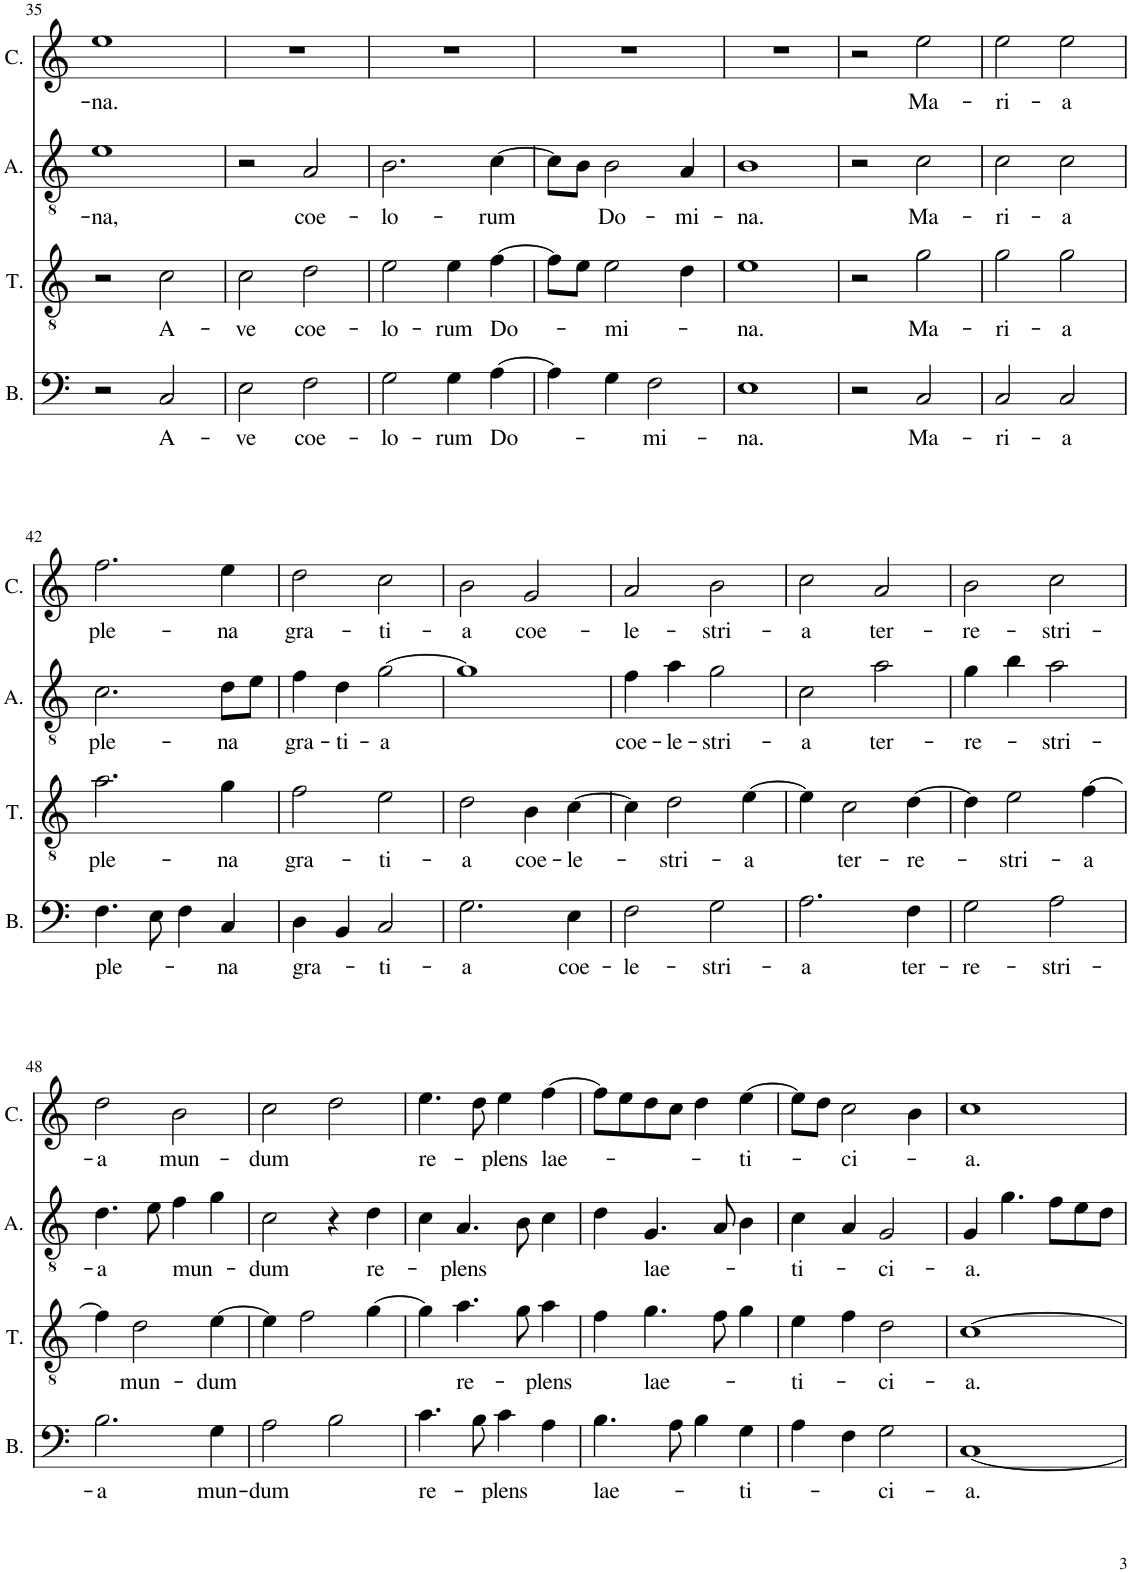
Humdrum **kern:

**kern	**text	**kern	**text	**kern	**text	**kern	**text
*part4	*part4	*part3	*part3	*part2	*part2	*part1	*part1
*staff4	*staff4	*staff3	*staff3	*staff2	*staff2	*staff1	*staff1
*I"Bassus	*	*I"Tenor	*	*I"Altus	*	*I"Cantus	*
*I'B.	*	*I'T.	*	*I'A.	*	*I'C.	*
!!LO:PB:g=z
*clefF4	*	*clefGv2	*	*clefGv2	*	*clefG2	*
*k[]	*	*k[]	*	*k[]	*	*k[]	*
*M2/2	*	*M2/2	*	*M2/2	*	*M2/2	*
*met(c|)	*	*met(c|)	*	*met(c|)	*	*met(c|)	*
=35	=35	=35	=35	=35	=35	=35	=35
!	!	!	!	!	!LO:LY:b	!	!LO:LY:b
2r	.	2r	.	1e	-na,	1ee	-na.
!	!LO:LY:b	!	!LO:LY:b	!	!	!	!
2C/	A-	2c\	A-	.	.	.	.
=36	=36	=36	=36	=36	=36	=36	=36
!	!LO:LY:b	!	!LO:LY:b	!	!	!	!
2E\	-ve	2c\	-ve	2r	.	1r	.
!	!LO:LY:b	!	!LO:LY:b	!	!LO:LY:b	!	!
2F\	coe-	2d\	coe-	2A/	coe-	.	.
=37	=37	=37	=37	=37	=37	=37	=37
!	!LO:LY:b	!	!LO:LY:b	!	!LO:LY:b	!	!
2G\	-lo-	2e\	-lo-	2.B\	-lo-	1r	.
!	!LO:LY:b	!	!LO:LY:b	!	!	!	!
4G\	-rum	4e\	-rum	.	.	.	.
!	!LO:LY:b	!	!LO:LY:b	!	!LO:LY:b	!	!
[4A\	Do-	[4f\	Do-	[4c\	-rum	.	.
=38	=38	=38	=38	=38	=38	=38	=38
4A\]	.	8f\L]	.	8c\L]	.	1r	.
.	.	8e\J	.	8B\J	.	.	.
!	!	!	!LO:LY:b	!	!LO:LY:b	!	!
4G\	.	2e\	-mi-	2B\	Do-	.	.
!	!LO:LY:b	!	!	!	!	!	!
2F\	-mi-	.	.	.	.	.	.
!	!	!	!	!	!LO:LY:b	!	!
.	.	4d\	.	4A/	-mi-	.	.
=39	=39	=39	=39	=39	=39	=39	=39
!	!LO:LY:b	!	!LO:LY:b	!	!LO:LY:b	!	!
1E	-na.	1e	-na.	1B	-na.	1r	.
=40	=40	=40	=40	=40	=40	=40	=40
2r	.	2r	.	2r	.	2r	.
!	!LO:LY:b	!	!LO:LY:b	!	!LO:LY:b	!	!LO:LY:b
2C/	Ma-	2g\	Ma-	2c\	Ma-	2ee\	Ma-
=41	=41	=41	=41	=41	=41	=41	=41
!	!LO:LY:b	!	!LO:LY:b	!	!LO:LY:b	!	!LO:LY:b
2C/	-ri-	2g\	-ri-	2c\	-ri-	2ee\	-ri-
!	!LO:LY:b	!	!LO:LY:b	!	!LO:LY:b	!	!LO:LY:b
2C/	-a	2g\	-a	2c\	-a	2ee\	-a
!!LO:LB:g=z
=42	=42	=42	=42	=42	=42	=42	=42
!	!LO:LY:b	!	!LO:LY:b	!	!LO:LY:b	!	!LO:LY:b
4.F\	ple-	2.a\	ple-	2.c\	ple-	2.ff\	ple-
8E\	.	.	.	.	.	.	.
4F\	.	.	.	.	.	.	.
!	!LO:LY:b	!	!LO:LY:b	!	!LO:LY:b	!	!LO:LY:b
4C/	-na	4g\	-na	8d\L	-na	4ee\	-na
.	.	.	.	8e\J	.	.	.
=43	=43	=43	=43	=43	=43	=43	=43
!	!LO:LY:b	!	!LO:LY:b	!	!LO:LY:b	!	!LO:LY:b
4D\	gra-	2f\	gra-	4f\	gra-	2dd\	gra-
!	!	!	!	!	!LO:LY:b	!	!
4BB/	.	.	.	4d\	-ti-	.	.
!	!LO:LY:b	!	!LO:LY:b	!	!LO:LY:b	!	!LO:LY:b
2C/	-ti-	2e\	-ti-	[2g\	-a	2cc\	-ti-
=44	=44	=44	=44	=44	=44	=44	=44
!	!LO:LY:b	!	!LO:LY:b	!	!	!	!LO:LY:b
2.G\	-a	2d\	-a	1g]	.	2b\	-a
!	!	!	!LO:LY:b	!	!	!	!LO:LY:b
.	.	4B\	coe-	.	.	2g/	coe-
!	!LO:LY:b	!	!LO:LY:b	!	!	!	!
4E\	coe-	[4c\	-le-	.	.	.	.
=45	=45	=45	=45	=45	=45	=45	=45
!	!LO:LY:b	!	!	!	!LO:LY:b	!	!LO:LY:b
2F\	-le-	4c\]	.	4f\	coe-	2a/	le-
!	!	!	!LO:LY:b	!	!LO:LY:b	!	!
.	.	2d\	-stri-	4a\	-le-	.	.
!	!LO:LY:b	!	!	!	!LO:LY:b	!	!LO:LY:b
2G\	-stri-	.	.	2g\	stri-	2b\	-stri-
!	!	!	!LO:LY:b	!	!	!	!
.	.	[4e\	-a	.	.	.	.
=46	=46	=46	=46	=46	=46	=46	=46
!	!LO:LY:b	!	!	!	!LO:LY:b	!	!LO:LY:b
2.A\	-a	4e\]	.	2c\	-a	2cc\	-a
!	!	!	!LO:LY:b	!	!	!	!
.	.	2c\	ter-	.	.	.	.
!	!	!	!	!	!LO:LY:b	!	!LO:LY:b
.	.	.	.	2a\	ter-	2a/	ter-
!	!LO:LY:b	!	!LO:LY:b	!	!	!	!
4F\	ter-	[4d\	-re-	.	.	.	.
=47	=47	=47	=47	=47	=47	=47	=47
!	!LO:LY:b	!	!	!	!LO:LY:b	!	!LO:LY:b
2G\	-re-	4d\]	.	4g\	-re-	2b\	-re-
!	!	!	!LO:LY:b	!	!	!	!
.	.	2e\	-stri-	4b\	.	.	.
!	!LO:LY:b	!	!	!	!LO:LY:b	!	!LO:LY:b
2A\	-stri-	.	.	2a\	-stri-	2cc\	-stri-
!	!	!	!LO:LY:b	!	!	!	!
.	.	[4f\	-a	.	.	.	.
!!LO:LB:g=z
=48	=48	=48	=48	=48	=48	=48	=48
!	!LO:LY:b	!	!	!	!LO:LY:b	!	!LO:LY:b
2.B\	-a	4f\]	.	4.d\	-a	2dd\	-a
!	!	!	!LO:LY:b	!	!	!	!
.	.	2d\	mun-	.	.	.	.
.	.	.	.	8e\	.	.	.
!	!	!	!	!	!LO:LY:b	!	!LO:LY:b
.	.	.	.	4f\	mun-	2b\	mun-
!	!LO:LY:b	!	!LO:LY:b	!	!	!	!
4G\	mun-	[4e\	-dum	4g\	.	.	.
=49	=49	=49	=49	=49	=49	=49	=49
!	!LO:LY:b	!	!	!	!LO:LY:b	!	!LO:LY:b
2A\	-dum	4e\]	.	2c\	-dum	2cc\	-dum
.	.	2f\	.	.	.	.	.
2B\	.	.	.	4r	.	2dd\	.
!	!	!	!	!	!LO:LY:b	!	!
.	.	[4g\	.	4d\	re-	.	.
=50	=50	=50	=50	=50	=50	=50	=50
!	!LO:LY:b	!	!	!	!	!	!LO:LY:b
4.c\	re-	4g\]	.	4c\	.	4.ee\	re-
!	!	!	!LO:LY:b	!	!LO:LY:b	!	!
.	.	4.a\	re-	4.A/	-plens	.	.
8B\	.	.	.	.	.	8dd\	.
!	!LO:LY:b	!	!	!	!	!	!LO:LY:b
4c\	-plens	.	.	.	.	4ee\	-plens
.	.	8g\	.	8B\	.	.	.
!	!	!	!LO:LY:b	!	!	!	!LO:LY:b
4A\	.	4a\	-plens	4c\	.	[4ff\	lae-
=51	=51	=51	=51	=51	=51	=51	=51
!	!LO:LY:b	!	!	!	!	!	!
4.B\	lae-	4f\	.	4d\	.	8ff\L]	.
.	.	.	.	.	.	8ee\	.
!	!	!	!LO:LY:b	!	!LO:LY:b	!	!
.	.	4.g\	lae-	4.G/	lae-	8dd\	.
8A\	.	.	.	.	.	8cc\J	.
4B\	.	.	.	.	.	4dd\	.
.	.	8f\	.	8A/	.	.	.
!	!LO:LY:b	!	!	!	!	!	!LO:LY:b
4G\	-ti-	4g\	.	4B\	.	[4ee\	-ti-
=52	=52	=52	=52	=52	=52	=52	=52
!	!	!	!LO:LY:b	!	!LO:LY:b	!	!
4A\	.	4e\	-ti-	4c\	-ti-	8ee\L]	.
.	.	.	.	.	.	8dd\J	.
!	!	!	!	!	!	!	!LO:LY:b
4F\	.	4f\	.	4A/	.	2cc\	-ci-
!	!LO:LY:b	!	!LO:LY:b	!	!LO:LY:b	!	!
2G\	-ci-	2d\	-ci-	2G/	-ci-	.	.
.	.	.	.	.	.	4b\	.
=53	=53	=53	=53	=53	=53	=53	=53
!	!LO:LY:b	!	!LO:LY:b	!	!LO:LY:b	!	!LO:LY:b
[1C	-a.	[1c	-a.	4G/	-a.	1cc	-a.
.	.	.	.	4.g\	.	.	.
.	.	.	.	8f\L	.	.	.
.	.	.	.	8e\	.	.	.
.	.	.	.	8d\J	.	.	.
=	=	=	=	=	=	=	=
*-	*-	*-	*-	*-	*-	*-	*-
